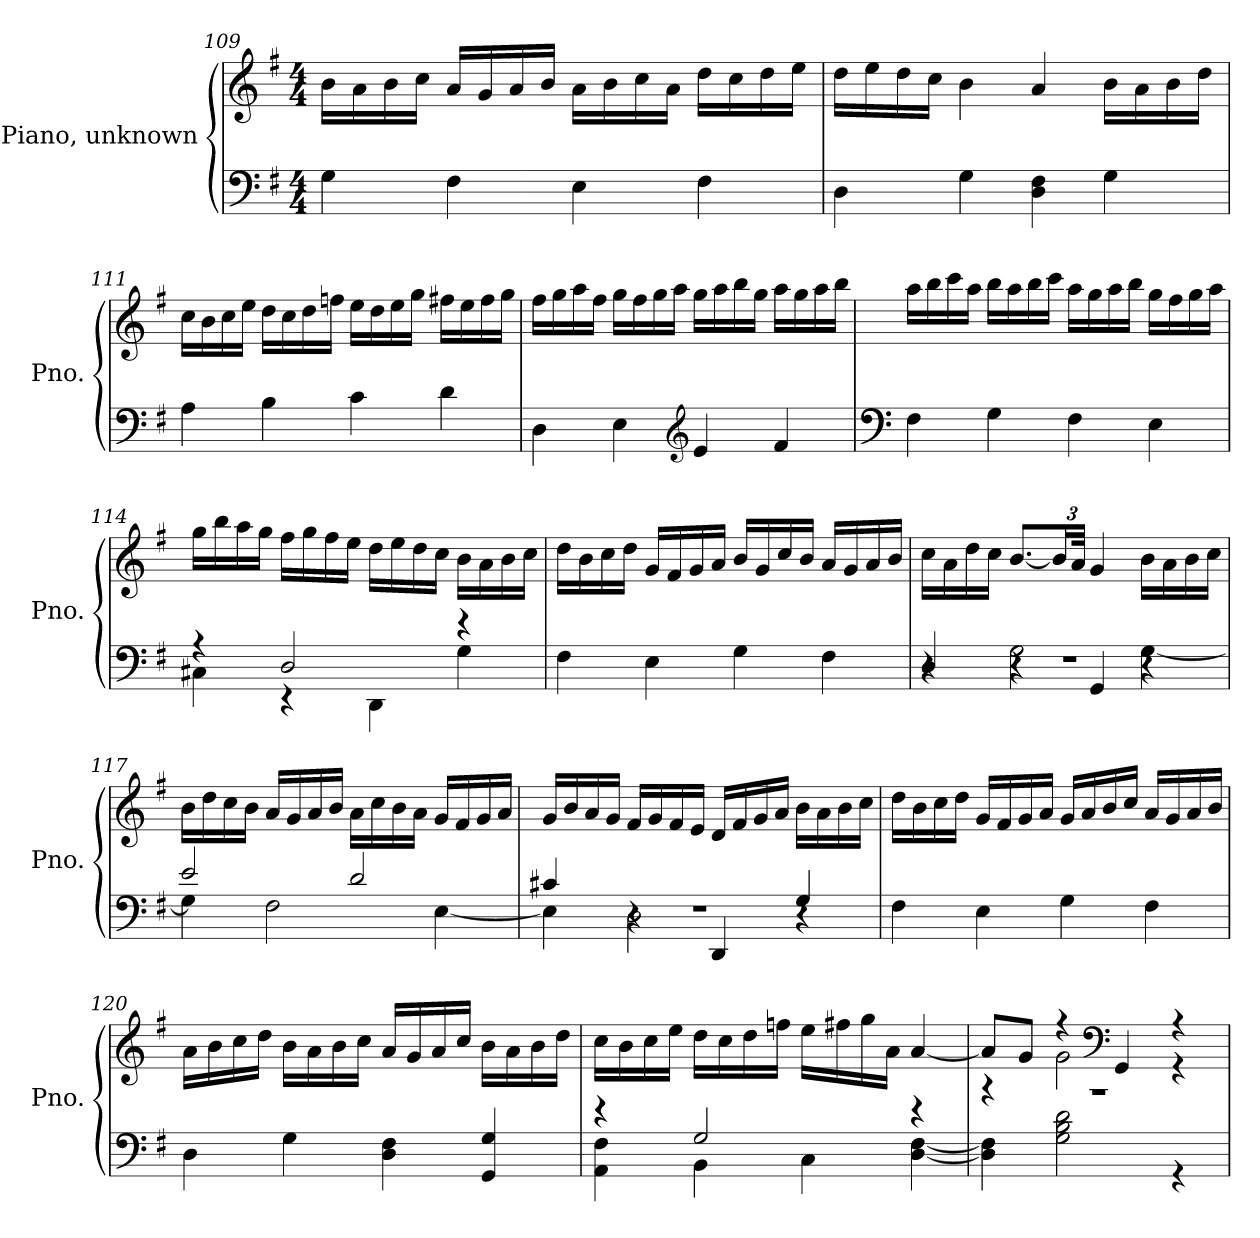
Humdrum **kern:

**kern	**kern
*part1	*part1
*staff2	*staff1
*I"Piano, unknown	*
*I'Pno.	*
!!LO:LB:g=z
*clefF4	*clefG2
*k[f#]	*k[f#]
*M4/4	*M4/4
=109	=109
4G\	16b\LL
.	16a\
.	16b\
.	16cc\JJ
4F#\	16a/LL
.	16g/
.	16a/
.	16b/JJ
4E\	16a\LL
.	16b\
.	16cc\
.	16a\JJ
4F#\	16dd\LL
.	16cc\
.	16dd\
.	16ee\JJ
=110	=110
4D\	16dd\LL
.	16ee\
.	16dd\
.	16cc\JJ
4G\	4b\
4D\ 4F#\	4a/
4G\	16b\LL
.	16a\
.	16b\
.	16dd\JJ
=111	=111
4A\	16cc\LL
.	16b\
.	16cc\
.	16ee\JJ
4B\	16dd\LL
.	16cc\
.	16dd\
.	16ffn\JJ
4c\	16ee\LL
.	16dd\
.	16ee\
.	16gg\JJ
4d\	16ff#X\LL
.	16ee\
.	16ff#\
.	16gg\JJ
!!LO:PB:g=z
=112	=112
4D\	16ff#\LL
.	16gg\
.	16aa\
.	16ff#\JJ
4E\	16gg\LL
.	16ff#\
.	16gg\
.	16aa\JJ
*clefG2	*
4e/	16gg\LL
.	16aa\
.	16bb\
.	16gg\JJ
4f#/	16aa\LL
.	16gg\
.	16aa\
.	16bb\JJ
=113	=113
*clefF4	*
4F#\	16aa\LL
.	16bb\
.	16ccc\
.	16aa\JJ
4G\	16bb\LL
.	16aa\
.	16bb\
.	16ccc\JJ
4F#\	16aa\LL
.	16gg\
.	16aa\
.	16bb\JJ
4E\	16gg\LL
.	16ff#\
.	16gg\
.	16aa\JJ
!!LO:LB:g=z
=114	=114
*^	*
4r	4C#X\	16gg\LL
.	.	16bb\
.	.	16aa\
.	.	16gg\JJ
2D/	4r	16ff#\LL
.	.	16gg\
.	.	16ff#\
.	.	16ee\JJ
.	4DD\	16dd\LL
.	.	16ee\
.	.	16dd\
.	.	16cc\JJ
4r	4G\	16b\LL
.	.	16a\
.	.	16b\
.	.	16cc\JJ
*v	*v	*
=115	=115
4F#\	16dd\LL
.	16b\
.	16cc\
.	16dd\JJ
4E\	16g/LL
.	16f#/
.	16g/
.	16a/JJ
4G\	16b/LL
.	16g/
.	16cc/
.	16b/JJ
4F#\	16a/LL
.	16g/
.	16a/
.	16b/JJ
=116	=116
*^	*
*	*^	*
1r	4r	4D/	16cc\LL
.	.	.	16a\
.	.	.	16dd\
.	.	.	16cc\JJ
.	2G\	4r	[8.b/L
*	*	*	*Xbrackettup
.	.	.	24b/L]
.	.	.	48a/JJk
.	.	4GG/	4g/
.	[4G\	4r	16b\LL
.	.	.	16a\
.	.	.	16b\
.	.	.	16cc\JJ
*	*v	*v	*
!!LO:LB:g=z
=117	=117	=117
2e/	4G\]	16b\LL
.	.	16dd\
.	.	16cc\
.	.	16b\JJ
.	2F#\	16a/LL
.	.	16g/
.	.	16a/
.	.	16b/JJ
2d/	.	16a\LL
.	.	16cc\
.	.	16b\
.	.	16a\JJ
.	[4E\	16g/LL
.	.	16f#/
.	.	16g/
.	.	16a/JJ
=118	=118	=118
*	*^	*
1r	4E\]	4c#X/	16g/LL
.	.	.	16b/
.	.	.	16a/
.	.	.	16g/JJ
.	2D\	4r	16f#/LL
.	.	.	16g/
.	.	.	16f#/
.	.	.	16e/JJ
.	.	4DD/	16d/LL
.	.	.	16f#/
.	.	.	16g/
.	.	.	16a/JJ
.	4r	4G/	16b\LL
.	.	.	16a\
.	.	.	16b\
.	.	.	16cc\JJ
*v	*v	*v	*
!!LO:LB:g=z
=119	=119
4F#\	16dd\LL
.	16b\
.	16cc\
.	16dd\JJ
4E\	16g/LL
.	16f#/
.	16g/
.	16a/JJ
4G\	16g/LL
.	16a/
.	16b/
.	16cc/JJ
4F#\	16a/LL
.	16g/
.	16a/
.	16b/JJ
=120	=120
4D\	16a\LL
.	16b\
.	16cc\
.	16dd\JJ
4G\	16b\LL
.	16a\
.	16b\
.	16cc\JJ
4D\ 4F#\	16a/LL
.	16g/
.	16a/
.	16cc/JJ
4GG/ 4G/	16b\LL
.	16a\
.	16b\
.	16dd\JJ
=121	=121
*^	*
4r	4AA\ 4F#\	16cc\LL
.	.	16b\
.	.	16cc\
.	.	16ee\JJ
2G/	4BB\	16dd\LL
.	.	16cc\
.	.	16dd\
.	.	16ffn\JJ
.	4C\	16ee\LL
.	.	16ff#X\
.	.	16gg\
.	.	16a\JJ
4r	[4D\ [4F#\	[4a/
!!LO:LB:g=z
=122	=122	=122
*	*	*^
1r	4D\] 4F#\]	8a/L]	4r
.	.	8g/J	.
.	2G\ 2B\ 2d\	4r	2g\
*	*	*clefF4	*
.	.	4GG/	.
.	4r	4r	4r
*v	*v	*	*
*	*v	*v
=	=
*-	*-
